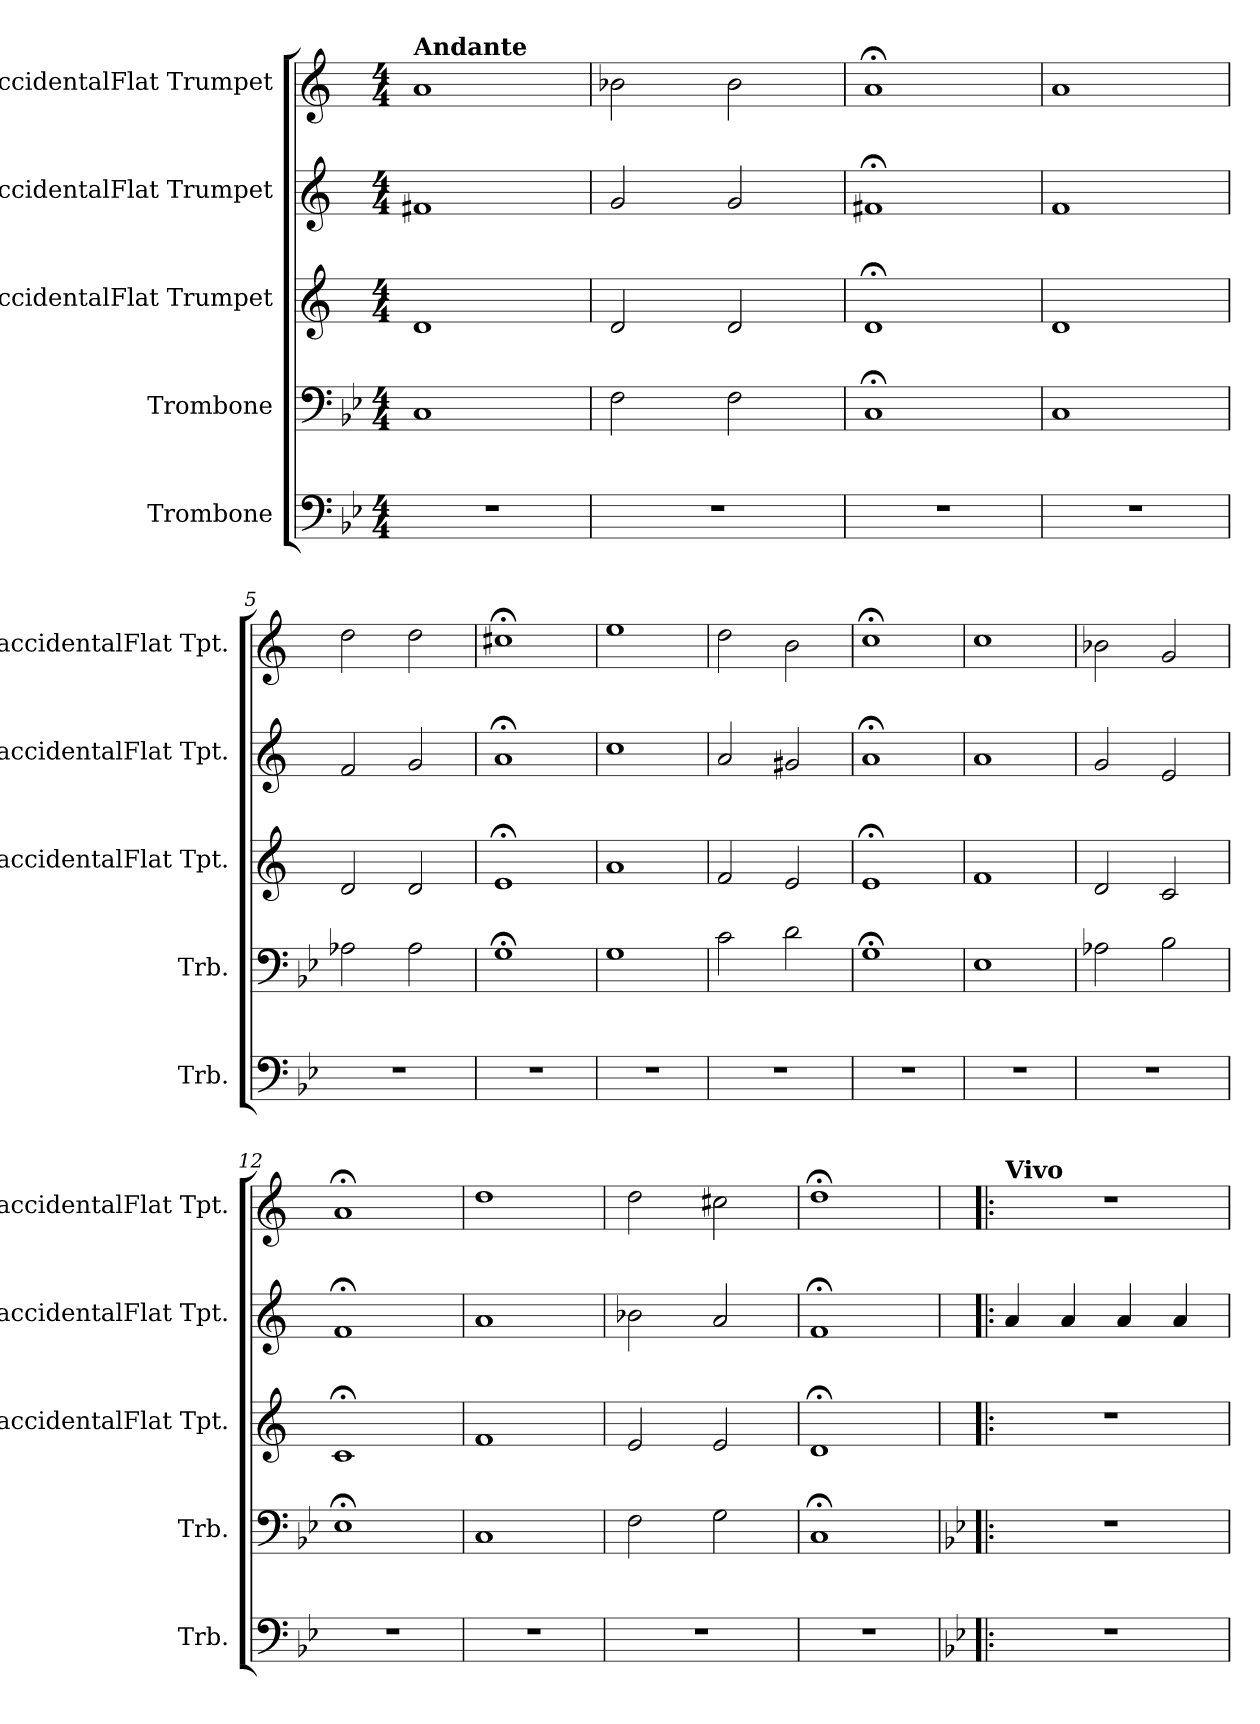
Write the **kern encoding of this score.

**kern	**kern	**kern	**kern	**kern
*part5	*part4	*part3	*part2	*part1
*staff5	*staff4	*staff3	*staff2	*staff1
*I"Trombone	*I"Trombone	*I"BaccidentalFlat Trumpet	*I"BaccidentalFlat Trumpet	*I"BaccidentalFlat Trumpet
*I'Trb.	*I'Trb.	*I'BaccidentalFlat Tpt.	*I'BaccidentalFlat Tpt.	*I'BaccidentalFlat Tpt.
*clefF4	*clefF4	*clefG2	*clefG2	*clefG2
*	*	*ITrd1c2	*ITrd1c2	*ITrd1c2
*k[b-e-]	*k[b-e-]	*k[b-e-]	*k[b-e-]	*k[b-e-]
*M4/4	*M4/4	*M4/4	*M4/4	*M4/4
=1	=1	=1	=1	=1
!	!	!	!	!LO:TX:a:B:t=Andante
1r	1C	1c	1en	1g
=2	=2	=2	=2	=2
1r	2F\	2c/	2f/	2a-X\
.	2F\	2c/	2f/	2a-\
=3	=3	=3	=3	=3
1r	1C;<	1c;<	1en;<	1g;<
=4	=4	=4	=4	=4
1r	1C	1c	1e-	1g
=5	=5	=5	=5	=5
1r	2A-X\	2c/	2e-/	2cc\
.	2A-\	2c/	2f/	2cc\
=6	=6	=6	=6	=6
1r	1G;<	1d;<	1g;<	1bn;<
=7	=7	=7	=7	=7
1r	1G	1g	1b-	1dd
=8	=8	=8	=8	=8
1r	2c\	2e-/	2g/	2cc\
.	2d\	2d/	2f#X/	2a\
=9	=9	=9	=9	=9
1r	1G;<	1d;<	1g;<	1b-;<
=10	=10	=10	=10	=10
1r	1E-	1e-	1g	1b-
=11	=11	=11	=11	=11
1r	2A-X\	2c/	2f/	2a-X\
.	2B-\	2B-/	2d/	2f/
=12	=12	=12	=12	=12
1r	1E-;<	1B-;<	1e-;<	1g;<
=13	=13	=13	=13	=13
1r	1C	1e-	1g	1cc
=14	=14	=14	=14	=14
1r	2F\	2d/	2a-X\	2cc\
.	2G\	2d/	2g/	2bn\
=15	=15	=15	=15	=15
1r	1C;<Z	1c;<Z	1e-;<Z	1cc;<Z
=16!|:	=16!|:	=16!|:	=16!|:	=16!|:
*	*	*k[b-e-]	*k[b-e-]	*k[b-e-]
!	!	!	!	!LO:TX:a:B:t=Vivo
1r	1r	1r	4g/	1r
.	.	.	4g/	.
.	.	.	4g/	.
.	.	.	4g/	.
=	=	=	=	=
*-	*-	*-	*-	*-
